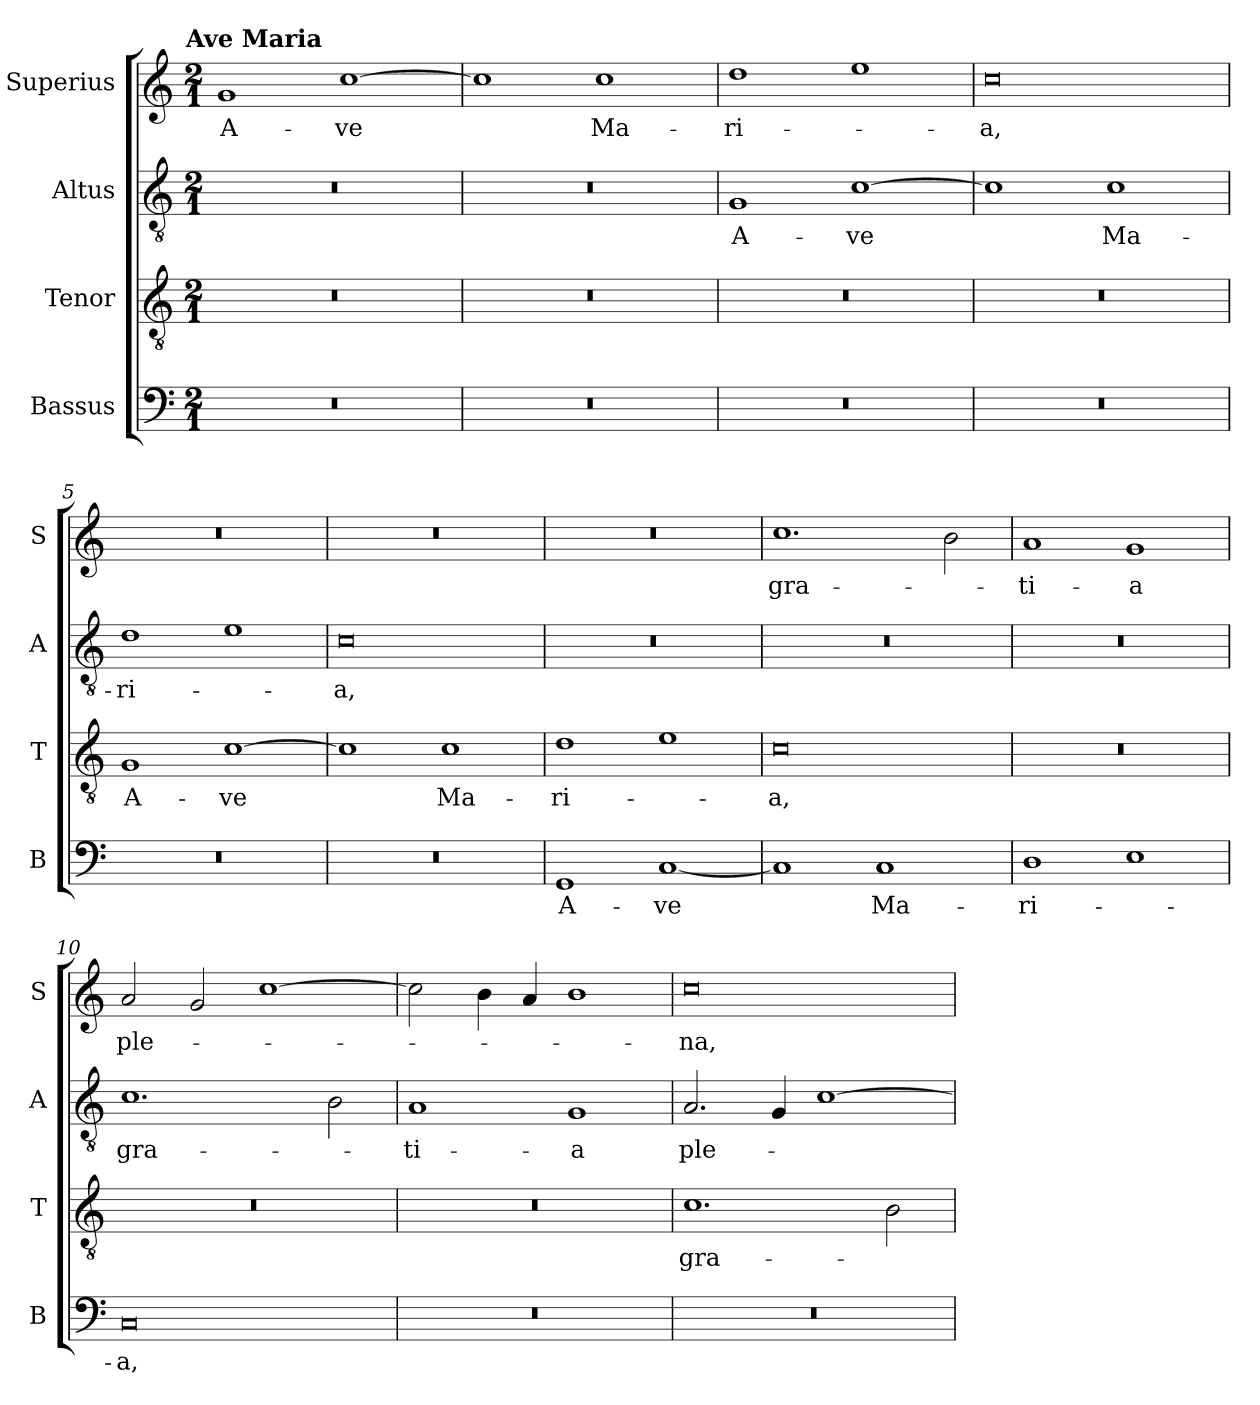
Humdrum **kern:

**kern	**text	**kern	**text	**kern	**text	**kern	**text
*part4	*part4	*part3	*part3	*part2	*part2	*part1	*part1
*staff4	*staff4	*staff3	*staff3	*staff2	*staff2	*staff1	*staff1
*I"Bassus	*	*I"Tenor	*	*I"Altus	*	*I"Superius	*
*I'B	*	*I'T	*	*I'A	*	*I'S	*
*clefF4	*	*clefGv2	*	*clefGv2	*	*clefG2	*
*k[]	*	*k[]	*	*k[]	*	*k[]	*
!!LO:TX:omd:t=Ave Maria
*M2/1	*	*M2/1	*	*M2/1	*	*M2/1	*
=1	=1	=1	=1	=1	=1	=1	=1
0r	.	0r	.	0r	.	1g	A-
.	.	.	.	.	.	[1cc	-ve
=2	=2	=2	=2	=2	=2	=2	=2
0r	.	0r	.	0r	.	1cc]	.
.	.	.	.	.	.	1cc	Ma-
=3	=3	=3	=3	=3	=3	=3	=3
0r	.	0r	.	1G	A-	1dd	-ri-
.	.	.	.	[1c	-ve	1ee	.
=4	=4	=4	=4	=4	=4	=4	=4
0r	.	0r	.	1c]	.	0cc	-a,
.	.	.	.	1c	Ma-	.	.
=5	=5	=5	=5	=5	=5	=5	=5
0r	.	1G	A-	1d	-ri-	0r	.
.	.	[1c	-ve	1e	.	.	.
=6	=6	=6	=6	=6	=6	=6	=6
0r	.	1c]	.	0c	-a,	0r	.
.	.	1c	Ma-	.	.	.	.
=7	=7	=7	=7	=7	=7	=7	=7
1GG	A-	1d	-ri-	0r	.	0r	.
[1C	-ve	1e	.	.	.	.	.
=8	=8	=8	=8	=8	=8	=8	=8
1C]	.	0c	-a,	0r	.	1.cc	gra-
1C	Ma-	.	.	.	.	.	.
.	.	.	.	.	.	2b\	.
=9	=9	=9	=9	=9	=9	=9	=9
1D	-ri-	0r	.	0r	.	1a	-ti-
1E	.	.	.	.	.	1g	-a
=10	=10	=10	=10	=10	=10	=10	=10
0C	-a,	0r	.	1.c	gra-	2a/	ple-
.	.	.	.	.	.	2g/	.
.	.	.	.	.	.	[1cc	.
.	.	.	.	2B\	.	.	.
=11	=11	=11	=11	=11	=11	=11	=11
0r	.	0r	.	1A	-ti-	2cc\]	.
.	.	.	.	.	.	4b\	.
.	.	.	.	.	.	4a/	.
.	.	.	.	1G	-a	1b	.
=12	=12	=12	=12	=12	=12	=12	=12
0r	.	1.c	gra-	2.A/	ple-	0cc	-na,
.	.	.	.	4G/	.	.	.
.	.	.	.	[1c	.	.	.
.	.	2B\	.	.	.	.	.
=	=	=	=	=	=	=	=
*-	*-	*-	*-	*-	*-	*-	*-
